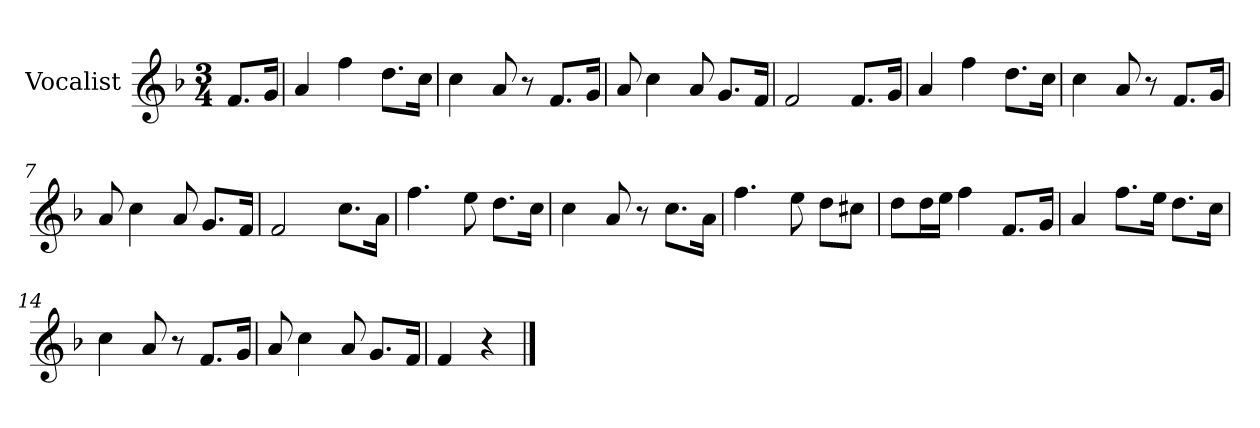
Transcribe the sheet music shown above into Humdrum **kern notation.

**kern
*part1
*staff1
*I"Vocalist
*k[b-]
*F:
*M3/4
=
8.fL
16gJk
=1
4a
4ff
8.ddL
16ccJk
=2
4cc
8a
8r
8.fL
16gJk
=3
8a
4cc
8a
8.gL
16fJk
=4
2f
8.fL
16gJk
=5
4a
4ff
8.ddL
16ccJk
=6
4cc
8a
8r
8.fL
16gJk
=7
8a
4cc
8a
8.gL
16fJk
=8
2f
8.ccL
16aJk
=9
4.ff
8ee
8.ddL
16ccJk
=10
4cc
8a
8r
8.ccL
16aJk
=11
4.ff
8ee
8ddL
8cc#XJ
=12
8ddL
16ddL
16eeJJ
4ff
8.fL
16gJk
=13
4a
8.ffL
16eeJk
8.ddL
16ccJk
=14
4cc
8a
8r
8.fL
16gJk
=15
8a
4cc
8a
8.gL
16fJk
=16
4f
4r
==
*-
